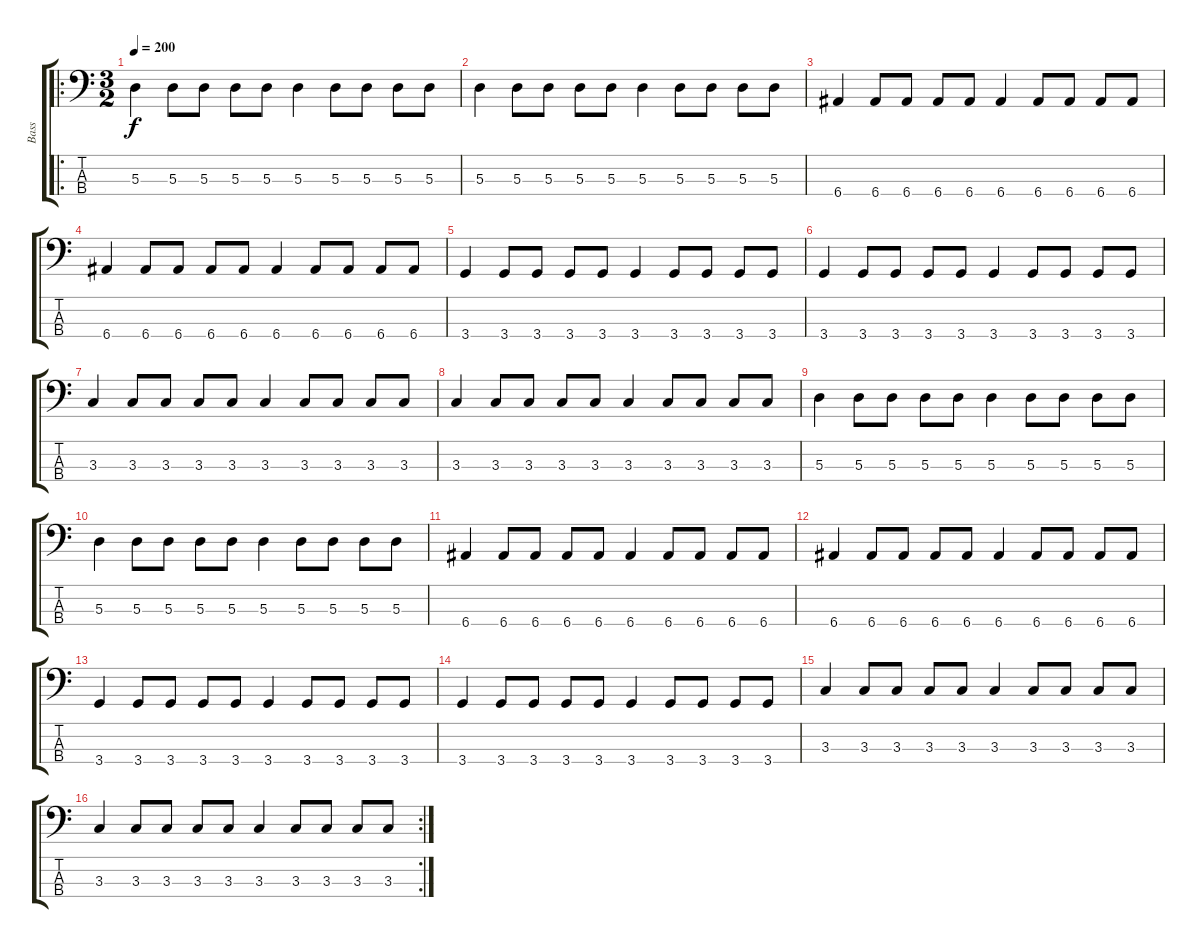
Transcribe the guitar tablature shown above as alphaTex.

\track ("Bass" "Bass") {instrument electricbasspick}
\staff {score tabs}
\tuning (G2 D2 A1 E1) {hide}
\ro
\ts (3 2)
\tempo 200
\clef f4
\ks c
5.3.4{dy f} 5.3.8 5.3.8 5.3.8 5.3.8 5.3.4 5.3.8 5.3.8 5.3.8 5.3.8 |
5.3.4 5.3.8 5.3.8 5.3.8 5.3.8 5.3.4 5.3.8 5.3.8 5.3.8 5.3.8 |
6.4.4 6.4.8 6.4.8 6.4.8 6.4.8 6.4.4 6.4.8 6.4.8 6.4.8 6.4.8 |
6.4.4 6.4.8 6.4.8 6.4.8 6.4.8 6.4.4 6.4.8 6.4.8 6.4.8 6.4.8 |
3.4.4 3.4.8 3.4.8 3.4.8 3.4.8 3.4.4 3.4.8 3.4.8 3.4.8 3.4.8 |
3.4.4 3.4.8 3.4.8 3.4.8 3.4.8 3.4.4 3.4.8 3.4.8 3.4.8 3.4.8 |
3.3.4 3.3.8 3.3.8 3.3.8 3.3.8 3.3.4 3.3.8 3.3.8 3.3.8 3.3.8 |
3.3.4 3.3.8 3.3.8 3.3.8 3.3.8 3.3.4 3.3.8 3.3.8 3.3.8 3.3.8 |
5.3.4 5.3.8 5.3.8 5.3.8 5.3.8 5.3.4 5.3.8 5.3.8 5.3.8 5.3.8 |
5.3.4 5.3.8 5.3.8 5.3.8 5.3.8 5.3.4 5.3.8 5.3.8 5.3.8 5.3.8 |
6.4.4 6.4.8 6.4.8 6.4.8 6.4.8 6.4.4 6.4.8 6.4.8 6.4.8 6.4.8 |
6.4.4 6.4.8 6.4.8 6.4.8 6.4.8 6.4.4 6.4.8 6.4.8 6.4.8 6.4.8 |
3.4.4 3.4.8 3.4.8 3.4.8 3.4.8 3.4.4 3.4.8 3.4.8 3.4.8 3.4.8 |
3.4.4 3.4.8 3.4.8 3.4.8 3.4.8 3.4.4 3.4.8 3.4.8 3.4.8 3.4.8 |
3.3.4 3.3.8 3.3.8 3.3.8 3.3.8 3.3.4 3.3.8 3.3.8 3.3.8 3.3.8 |
\rc 2
3.3.4 3.3.8 3.3.8 3.3.8 3.3.8 3.3.4 3.3.8 3.3.8 3.3.8 3.3.8
